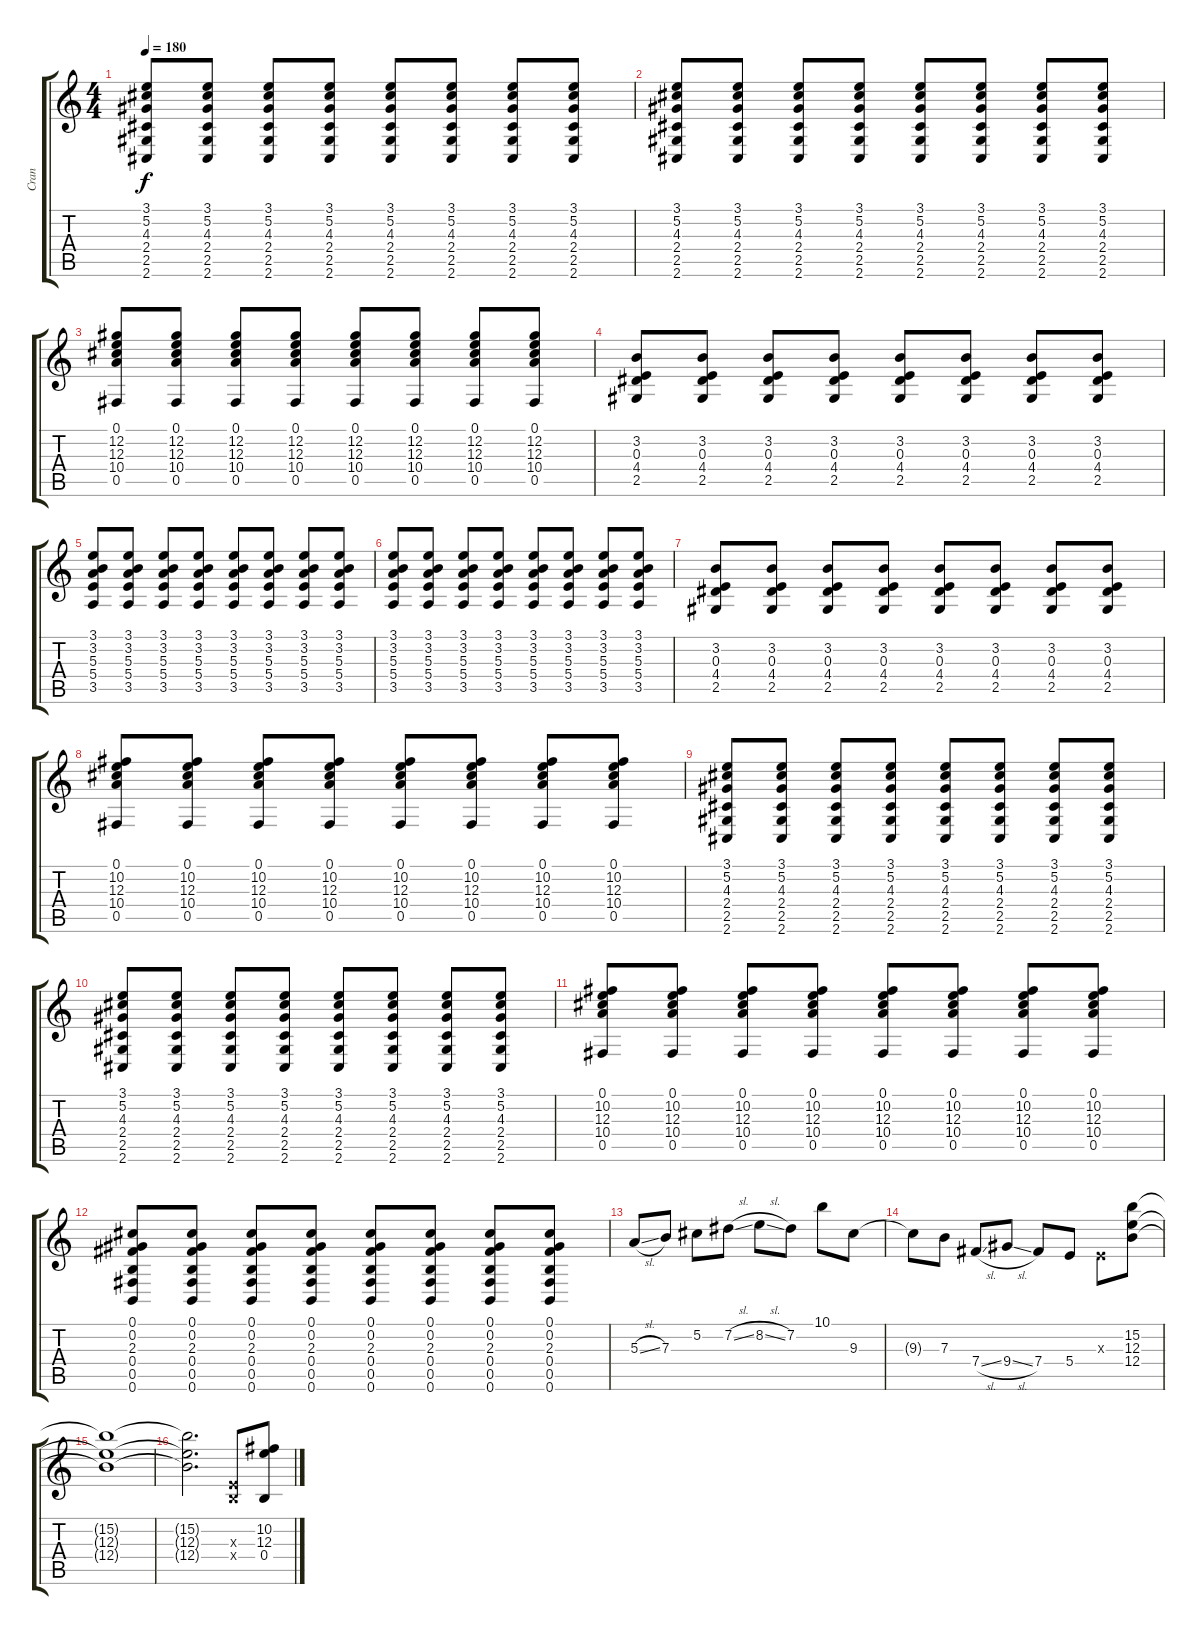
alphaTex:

\track ("Cran" "Cran") {instrument distortionguitar}
\staff {score tabs}
\tuning (Db4 Ab3 E3 B2 Gb2 B1) {hide}
\ts (4 4)
\tempo 180
\clef g2
\ks c
(3.1 5.2 4.3 2.4 2.5 2.6).8{dy f} (3.1 5.2 4.3 2.4 2.5 2.6).8 (3.1 5.2 4.3 2.4 2.5 2.6).8 (3.1 5.2 4.3 2.4 2.5 2.6).8 (3.1 5.2 4.3 2.4 2.5 2.6).8 (3.1 5.2 4.3 2.4 2.5 2.6).8 (3.1 5.2 4.3 2.4 2.5 2.6).8 (3.1 5.2 4.3 2.4 2.5 2.6).8 |
(3.1 5.2 4.3 2.4 2.5 2.6).8 (3.1 5.2 4.3 2.4 2.5 2.6).8 (3.1 5.2 4.3 2.4 2.5 2.6).8 (3.1 5.2 4.3 2.4 2.5 2.6).8 (3.1 5.2 4.3 2.4 2.5 2.6).8 (3.1 5.2 4.3 2.4 2.5 2.6).8 (3.1 5.2 4.3 2.4 2.5 2.6).8 (3.1 5.2 4.3 2.4 2.5 2.6).8 |
(0.1 12.2 12.3 10.4 0.5).8 (0.1 12.2 12.3 10.4 0.5).8 (0.1 12.2 12.3 10.4 0.5).8 (0.1 12.2 12.3 10.4 0.5).8 (0.1 12.2 12.3 10.4 0.5).8 (0.1 12.2 12.3 10.4 0.5).8 (0.1 12.2 12.3 10.4 0.5).8 (0.1 12.2 12.3 10.4 0.5).8 |
(3.2 0.3 4.4 2.5).8 (3.2 0.3 4.4 2.5).8 (3.2 0.3 4.4 2.5).8 (3.2 0.3 4.4 2.5).8 (3.2 0.3 4.4 2.5).8 (3.2 0.3 4.4 2.5).8 (3.2 0.3 4.4 2.5).8 (3.2 0.3 4.4 2.5).8 |
(3.1 3.2 5.3 5.4 3.5).8 (3.1 3.2 5.3 5.4 3.5).8 (3.1 3.2 5.3 5.4 3.5).8 (3.1 3.2 5.3 5.4 3.5).8 (3.1 3.2 5.3 5.4 3.5).8 (3.1 3.2 5.3 5.4 3.5).8 (3.1 3.2 5.3 5.4 3.5).8 (3.1 3.2 5.3 5.4 3.5).8 |
(3.1 3.2 5.3 5.4 3.5).8 (3.1 3.2 5.3 5.4 3.5).8 (3.1 3.2 5.3 5.4 3.5).8 (3.1 3.2 5.3 5.4 3.5).8 (3.1 3.2 5.3 5.4 3.5).8 (3.1 3.2 5.3 5.4 3.5).8 (3.1 3.2 5.3 5.4 3.5).8 (3.1 3.2 5.3 5.4 3.5).8 |
(3.2 0.3 4.4 2.5).8 (3.2 0.3 4.4 2.5).8 (3.2 0.3 4.4 2.5).8 (3.2 0.3 4.4 2.5).8 (3.2 0.3 4.4 2.5).8 (3.2 0.3 4.4 2.5).8 (3.2 0.3 4.4 2.5).8 (3.2 0.3 4.4 2.5).8 |
(0.1 10.2 12.3 10.4 0.5).8 (0.1 10.2 12.3 10.4 0.5).8 (0.1 10.2 12.3 10.4 0.5).8 (0.1 10.2 12.3 10.4 0.5).8 (0.1 10.2 12.3 10.4 0.5).8 (0.1 10.2 12.3 10.4 0.5).8 (0.1 10.2 12.3 10.4 0.5).8 (0.1 10.2 12.3 10.4 0.5).8 |
(3.1 5.2 4.3 2.4 2.5 2.6).8 (3.1 5.2 4.3 2.4 2.5 2.6).8 (3.1 5.2 4.3 2.4 2.5 2.6).8 (3.1 5.2 4.3 2.4 2.5 2.6).8 (3.1 5.2 4.3 2.4 2.5 2.6).8 (3.1 5.2 4.3 2.4 2.5 2.6).8 (3.1 5.2 4.3 2.4 2.5 2.6).8 (3.1 5.2 4.3 2.4 2.5 2.6).8 |
(3.1 5.2 4.3 2.4 2.5 2.6).8 (3.1 5.2 4.3 2.4 2.5 2.6).8 (3.1 5.2 4.3 2.4 2.5 2.6).8 (3.1 5.2 4.3 2.4 2.5 2.6).8 (3.1 5.2 4.3 2.4 2.5 2.6).8 (3.1 5.2 4.3 2.4 2.5 2.6).8 (3.1 5.2 4.3 2.4 2.5 2.6).8 (3.1 5.2 4.3 2.4 2.5 2.6).8 |
(0.1 10.2 12.3 10.4 0.5).8 (0.1 10.2 12.3 10.4 0.5).8 (0.1 10.2 12.3 10.4 0.5).8 (0.1 10.2 12.3 10.4 0.5).8 (0.1 10.2 12.3 10.4 0.5).8 (0.1 10.2 12.3 10.4 0.5).8 (0.1 10.2 12.3 10.4 0.5).8 (0.1 10.2 12.3 10.4 0.5).8 |
(0.1 0.2 2.3 0.4 0.5 0.6).8 (0.1 0.2 2.3 0.4 0.5 0.6).8 (0.1 0.2 2.3 0.4 0.5 0.6).8 (0.1 0.2 2.3 0.4 0.5 0.6).8 (0.1 0.2 2.3 0.4 0.5 0.6).8 (0.1 0.2 2.3 0.4 0.5 0.6).8 (0.1 0.2 2.3 0.4 0.5 0.6).8 (0.1 0.2 2.3 0.4 0.5 0.6).8 |
5.3{sl}.8 7.3.8 5.2.8 7.2{sl}.8 8.2{sl}.8 7.2.8 10.1.8 9.3.8 |
9.3{t}.8 7.3.8 7.4{sl}.8 9.4{sl}.8 7.4.8 5.4.8 0.3{x}.8 (15.2 12.3 12.4).8 |
(15.2{t} 12.3{t} 12.4{t}).1 |
(15.2{t} 12.3{t} 12.4{t}).2{d} (0.3{x} 0.4{x}).8 (10.2 12.3 0.4).8
